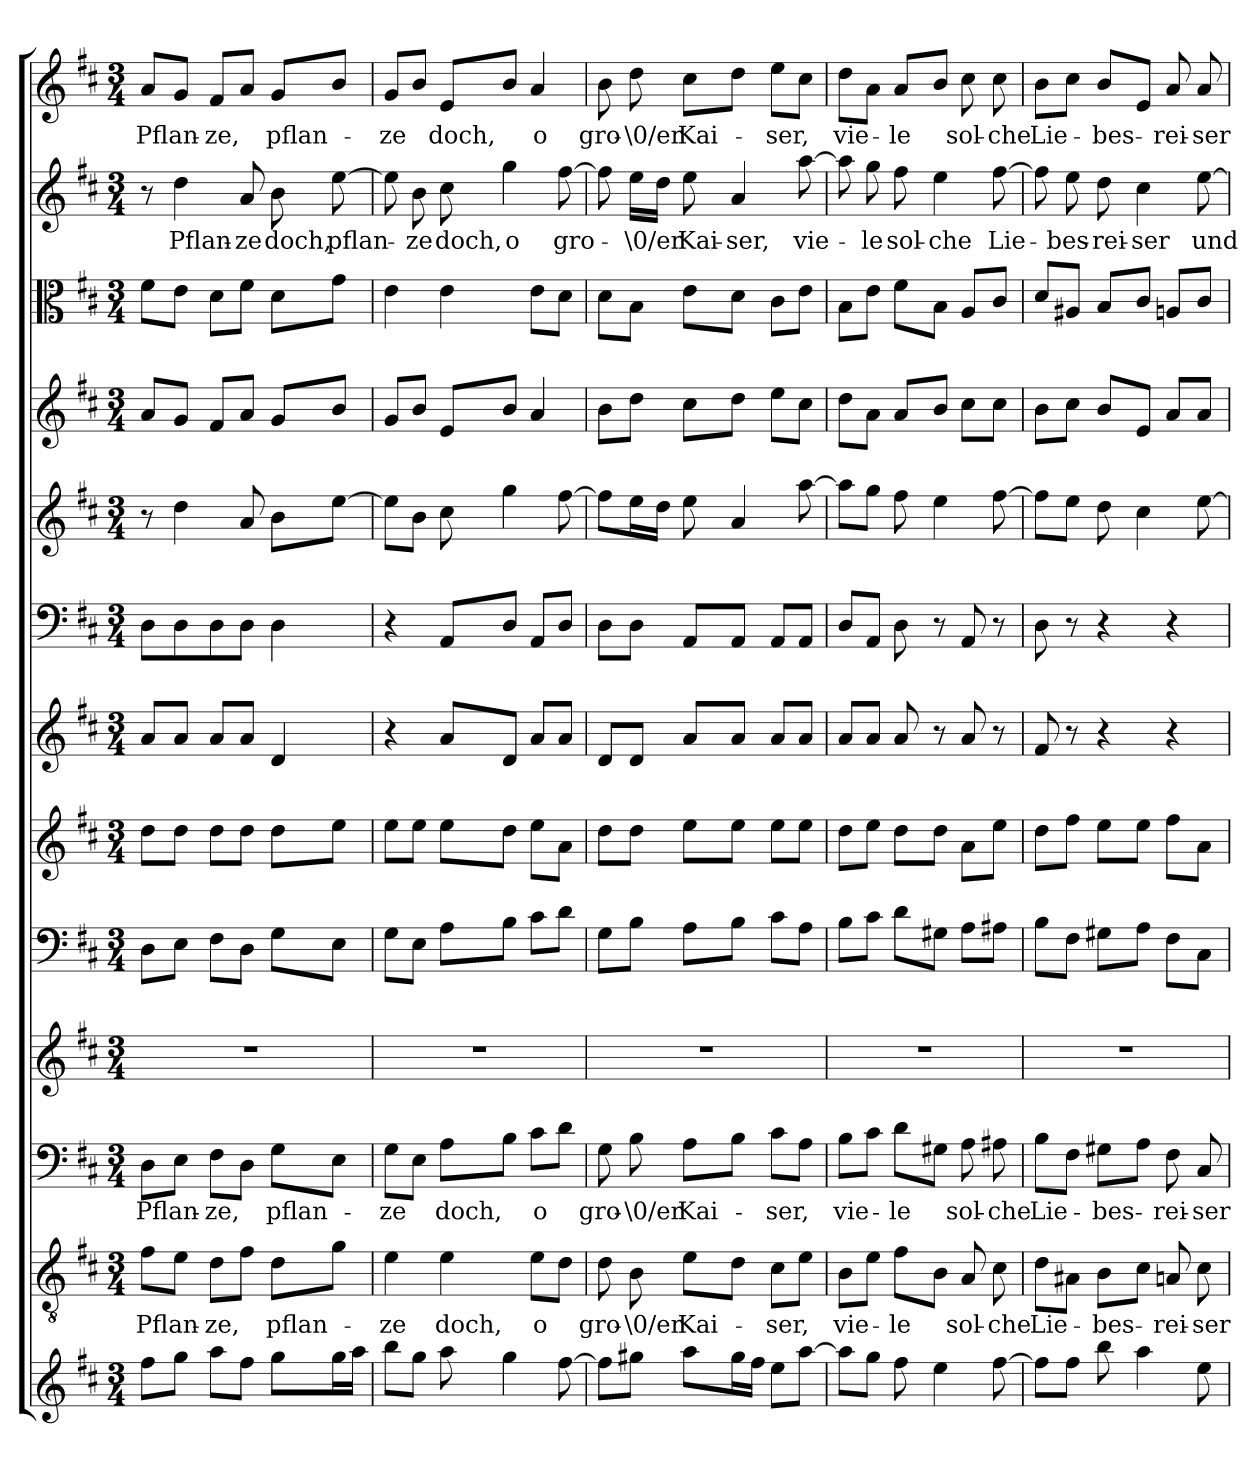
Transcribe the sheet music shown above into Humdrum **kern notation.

**kern	**kern	**text	**kern	**text	**kern	**kern	**kern	**kern	**kern	**kern	**kern	**kern	**kern	**text	**kern	**text
*part13	*part12	*part12	*part11	*part11	*part10	*part9	*part8	*part7	*part6	*part5	*part4	*part3	*part2	*part2	*part1	*part1
*staff13	*staff12	*staff12	*staff11	*staff11	*staff10	*staff9	*staff8	*staff7	*staff6	*staff5	*staff4	*staff3	*staff2	*staff2	*staff1	*staff1
*clefG2	*clefGv2	*	*clefF4	*	*clefG2	*clefF4	*clefG2	*clefG2	*clefF4	*clefG2	*clefG2	*clefC3	*clefG2	*	*clefG2	*
*k[f#c#]	*k[f#c#]	*	*k[f#c#]	*	*k[f#c#]	*k[f#c#]	*k[f#c#]	*k[f#c#]	*k[f#c#]	*k[f#c#]	*k[f#c#]	*k[f#c#]	*k[f#c#]	*	*k[f#c#]	*
*D:	*D:	*	*D:	*	*D:	*D:	*D:	*D:	*D:	*D:	*D:	*D:	*D:	*	*D:	*
*M3/4	*M3/4	*	*M3/4	*	*M3/4	*M3/4	*M3/4	*M3/4	*M3/4	*M3/4	*M3/4	*M3/4	*M3/4	*	*M3/4	*
=1	=1	=1	=1	=1	=1	=1	=1	=1	=1	=1	=1	=1	=1	=1	=1	=1
8ff#\L	8f#\L	Pflan-	8D\L	Pflan-	2.r	8D\L	8dd\L	8a/L	8D\L	8r	8a/L	8f#\L	8r	.	8a/L	Pflan-
8gg\J	8e\J	.	8E\J	.	.	8E\J	8dd\J	8a/J	8D\	4dd\	8g/J	8e\J	4dd\	Pflan-	8g/J	.
8aa\L	8d\L	-ze,	8F#\L	-ze,	.	8F#\L	8dd\L	8a/L	8D\	.	8f#/L	8d\L	.	.	8f#/L	-ze,
8ff#\J	8f#\J	.	8D\J	.	.	8D\J	8dd\J	8a/J	8D\J	8a/	8a/J	8f#\J	8a/	-ze	8a/J	.
8gg\L	8d\L	pflan-	8G\L	pflan-	.	8G\L	8dd\L	4d/	4D\	8b\L	8g/L	8d\L	8b\	doch,	8g/L	pflan-
16gg\L	8g\J	.	8E\J	.	.	8E\J	8ee\J	.	.	[8ee\J	8b/J	8g\J	[8ee\	pflan-	8b/J	.
16aa\JJ	.	.	.	.	.	.	.	.	.	.	.	.	.	.	.	.
=2	=2	=2	=2	=2	=2	=2	=2	=2	=2	=2	=2	=2	=2	=2	=2	=2
8bb\L	4e\	-ze	8G\L	-ze	2.r	8G\L	8ee\L	4r	4r	8ee\L]	8g/L	4e\	8ee\]	.	8g/L	-ze
8gg\J	.	.	8E\J	.	.	8E\J	8ee\J	.	.	8b\J	8b/J	.	8b\	-ze	8b/J	.
8aa\	4e\	doch,	8A\L	doch,	.	8A\L	8ee\L	8a/L	8AA/L	8cc#\	8e/L	4e\	8cc#\	doch,	8e/L	doch,
4gg\	.	.	8B\J	.	.	8B\J	8dd\J	8d/J	8D/J	4gg\	8b/J	.	4gg\	o	8b/J	.
.	8e\L	o	8c#\L	o	.	8c#\L	8ee\L	8a/L	8AA/L	.	4a/	8e\L	.	.	4a/	o
[8ff#\	8d\J	.	8d\J	.	.	8d\J	8a\J	8a/J	8D/J	[8ff#\	.	8d\J	[8ff#\	gro-	.	.
=3	=3	=3	=3	=3	=3	=3	=3	=3	=3	=3	=3	=3	=3	=3	=3	=3
8ff#\L]	8d\	gro-	8G\	gro-	2.r	8G\L	8dd\L	8d/L	8D\L	8ff#\L]	8b\L	8d\L	8ff#\]	.	8b\	gro-
8gg#X\J	8B\	-\0/er	8B\	-\0/er	.	8B\J	8dd\J	8d/J	8D\J	16ee\L	8dd\J	8B\J	16ee\LL	-\0/er	8dd\	-\0/er
.	.	.	.	.	.	.	.	.	.	16dd\JJ	.	.	16dd\JJ	.	.	.
8aa\L	8e\L	Kai-	8A\L	Kai-	.	8A\L	8ee\L	8a/L	8AA/L	8ee\	8cc#\L	8e\L	8ee\	Kai-	8cc#\L	Kai-
16gg#\L	8d\J	.	8B\J	.	.	8B\J	8ee\J	8a/J	8AA/J	4a/	8dd\J	8d\J	4a/	-ser,	8dd\J	.
16ff#\JJ	.	.	.	.	.	.	.	.	.	.	.	.	.	.	.	.
8ee\L	8c#\L	-ser,	8c#\L	-ser,	.	8c#\L	8ee\L	8a/L	8AA/L	.	8ee\L	8c#\L	.	.	8ee\L	-ser,
[8aa\J	8e\J	.	8A\J	.	.	8A\J	8ee\J	8a/J	8AA/J	[8aa\	8cc#\J	8e\J	[8aa\	vie-	8cc#\J	.
=4	=4	=4	=4	=4	=4	=4	=4	=4	=4	=4	=4	=4	=4	=4	=4	=4
8aa\L]	8B\L	vie-	8B\L	vie-	2.r	8B\L	8dd\L	8a/L	8D/L	8aa\L]	8dd\L	8B\L	8aa\]	.	8dd\L	vie-
8gg\J	8e\J	.	8c#\J	.	.	8c#\J	8ee\J	8a/J	8AA/J	8gg\J	8a\J	8e\J	8gg\	-le	8a\J	.
8ff#\	8f#\L	-le	8d\L	-le	.	8d\L	8dd\L	8a/	8D\	8ff#\	8a/L	8f#\L	8ff#\	sol-	8a/L	-le
4ee\	8B\J	.	8G#X\J	.	.	8G#X\J	8dd\J	8r	8r	4ee\	8b/J	8B\J	4ee\	-che	8b/J	.
.	8A/	sol-	8A\	sol-	.	8A\L	8a\L	8a/	8AA/	.	8cc#\L	8A/L	.	.	8cc#\	sol-
[8ff#\	8c#\	-che	8A#X\	-che	.	8A#X\J	8ee\J	8r	8r	[8ff#\	8cc#\J	8c#/J	[8ff#\	Lie-	8cc#\	-che
=5	=5	=5	=5	=5	=5	=5	=5	=5	=5	=5	=5	=5	=5	=5	=5	=5
8ff#\L]	8d\L	Lie-	8B\L	Lie-	2.r	8B\L	8dd\L	8f#/	8D\	8ff#\L]	8b\L	8d/L	8ff#\]	.	8b\L	Lie-
8ff#\J	8A#X\J	.	8F#\J	.	.	8F#\J	8ff#\J	8r	8r	8ee\J	8cc#\J	8A#X/J	8ee\	-bes-	8cc#\J	.
8bb\	8B\L	-bes-	8G#X\L	-bes-	.	8G#X\L	8ee\L	4r	4r	8dd\	8b/L	8B/L	8dd\	-rei-	8b/L	-bes-
4aa\	8c#\J	.	8A\J	.	.	8A\J	8ee\J	.	.	4cc#\	8e/J	8c#/J	4cc#\	-ser	8e/J	.
.	8An/	-rei-	8F#\	-rei-	.	8F#\L	8ff#\L	4r	4r	.	8a/L	8An/L	.	.	8a/	-rei-
8ee\	8c#\	-ser	8C#/	-ser	.	8C#\J	8a\J	.	.	[8ee\	8a/J	8c#/J	[8ee\	und	8a/	-ser
=	=	=	=	=	=	=	=	=	=	=	=	=	=	=	=	=
*-	*-	*-	*-	*-	*-	*-	*-	*-	*-	*-	*-	*-	*-	*-	*-	*-
